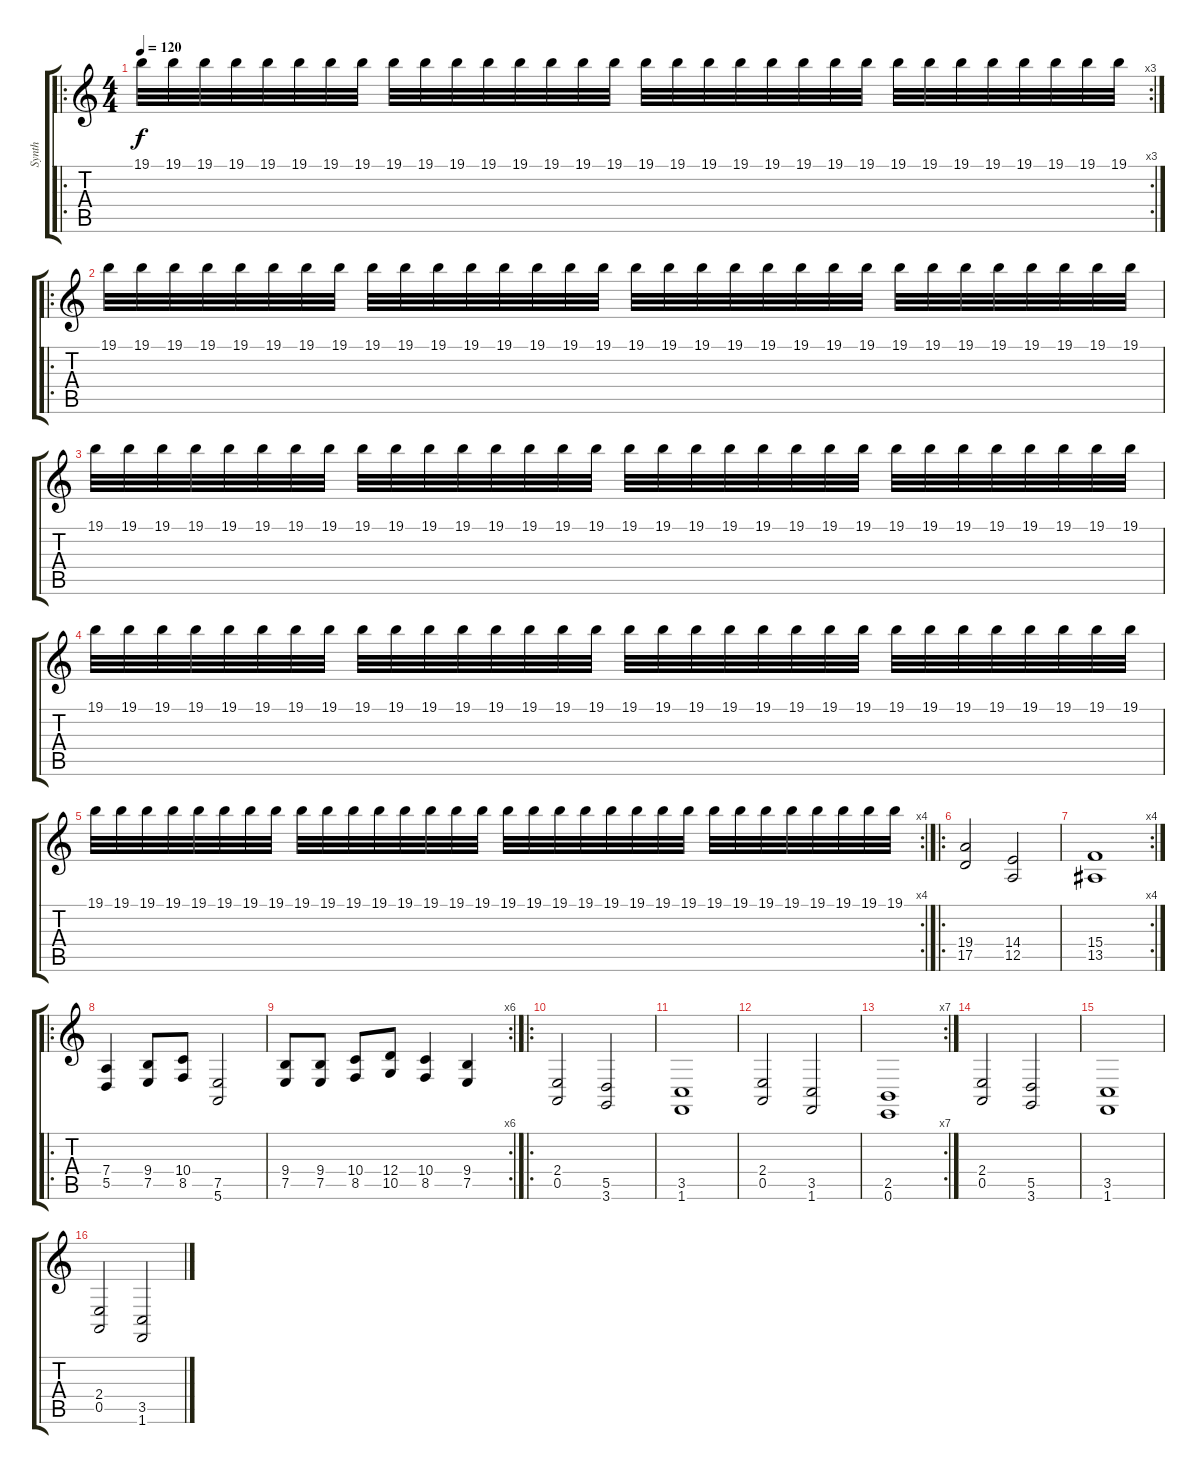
\track ("Synth" "Synth") {instrument churchorgan}
\staff {score tabs}
\tuning (E4 B3 G3 D3 A2 E2) {hide}
\ro
\rc 3
\ts (4 4)
\tempo 120
\tempo 130
\tempo 120
\clef g2
\ks c
19.1.32{dy f instrument churchorgan} 19.1.32 19.1.32 19.1.32 19.1.32 19.1.32 19.1.32 19.1.32 19.1.32 19.1.32 19.1.32 19.1.32 19.1.32 19.1.32 19.1.32 19.1.32 19.1.32 19.1.32 19.1.32 19.1.32 19.1.32 19.1.32 19.1.32 19.1.32 19.1.32 19.1.32 19.1.32 19.1.32 19.1.32 19.1.32 19.1.32 19.1.32 |
\ro
19.1.32 19.1.32 19.1.32 19.1.32 19.1.32 19.1.32 19.1.32 19.1.32 19.1.32 19.1.32 19.1.32 19.1.32 19.1.32 19.1.32 19.1.32 19.1.32 19.1.32 19.1.32 19.1.32 19.1.32 19.1.32 19.1.32 19.1.32 19.1.32 19.1.32 19.1.32 19.1.32 19.1.32 19.1.32 19.1.32 19.1.32 19.1.32 |
19.1.32 19.1.32 19.1.32 19.1.32 19.1.32 19.1.32 19.1.32 19.1.32 19.1.32 19.1.32 19.1.32 19.1.32 19.1.32 19.1.32 19.1.32 19.1.32 19.1.32 19.1.32 19.1.32 19.1.32 19.1.32 19.1.32 19.1.32 19.1.32 19.1.32 19.1.32 19.1.32 19.1.32 19.1.32 19.1.32 19.1.32 19.1.32 |
19.1.32 19.1.32 19.1.32 19.1.32 19.1.32 19.1.32 19.1.32 19.1.32 19.1.32 19.1.32 19.1.32 19.1.32 19.1.32 19.1.32 19.1.32 19.1.32 19.1.32 19.1.32 19.1.32 19.1.32 19.1.32 19.1.32 19.1.32 19.1.32 19.1.32 19.1.32 19.1.32 19.1.32 19.1.32 19.1.32 19.1.32 19.1.32 |
\rc 4
19.1.32 19.1.32 19.1.32 19.1.32 19.1.32 19.1.32 19.1.32 19.1.32 19.1.32 19.1.32 19.1.32 19.1.32 19.1.32 19.1.32 19.1.32 19.1.32 19.1.32 19.1.32 19.1.32 19.1.32 19.1.32 19.1.32 19.1.32 19.1.32 19.1.32 19.1.32 19.1.32 19.1.32 19.1.32 19.1.32 19.1.32 19.1.32 |
\ro
(19.4 17.5).2 (14.4 12.5).2 |
\rc 4
(15.4 13.5).1 |
\ro
(7.4 5.5).4 (9.4 7.5).8 (10.4 8.5).8 (7.5 5.6).2 |
\rc 6
(9.4 7.5).8 (9.4 7.5).8 (10.4 8.5).8 (12.4 10.5).8 (10.4 8.5).4 (9.4 7.5).4 |
\ro
(2.4 0.5).2 (5.5 3.6).2 |
(3.5 1.6).1 |
(2.4 0.5).2 (3.5 1.6).2 |
\rc 7
(2.5 0.6).1 |
(2.4 0.5).2 (5.5 3.6).2 |
(3.5 1.6).1 |
(2.4 0.5).2 (3.5 1.6).2
